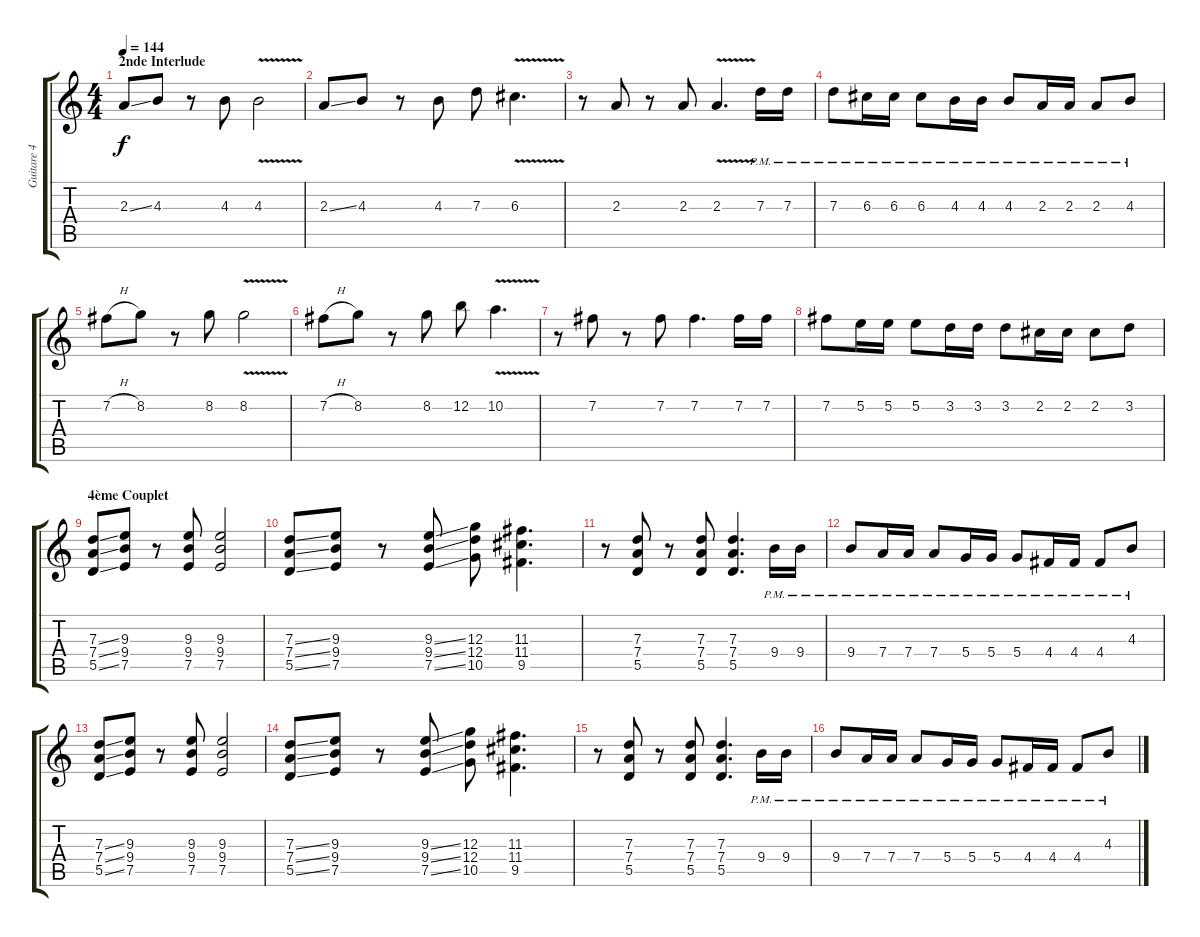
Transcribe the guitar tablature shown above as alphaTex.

\track ("Guitare 4" "Guitare 4") {instrument distortionguitar}
\staff {score tabs}
\tuning (E4 B3 G3 D3 A2 E2) {hide}
\ts (4 4)
\section ("" "2nde Interlude")
\tempo 144
\clef g2
\ks c
2.3{ss}.8{dy f} 4.3.8 r.8 4.3.8 4.3{v}.2 |
2.3{ss}.8 4.3.8 r.8 4.3.8 7.3.8 6.3{v}.4{d} |
r.8 2.3.8 r.8 2.3.8 2.3{v}.4{d} 7.3{pm}.16 7.3{pm}.16 |
7.3{pm}.8 6.3{pm}.16 6.3{pm}.16 6.3{pm}.8 4.3{pm}.16 4.3{pm}.16 4.3{pm}.8 2.3{pm}.16 2.3{pm}.16 2.3{pm}.8 4.3{pm}.8 |
7.2{h}.8 8.2.8 r.8 8.2.8 8.2{v}.2 |
7.2{h}.8 8.2.8 r.8 8.2.8 12.2.8 10.2{v}.4{d} |
r.8 7.2.8 r.8 7.2.8 7.2.4{d} 7.2.16 7.2.16 |
7.2.8 5.2.16 5.2.16 5.2.8 3.2.16 3.2.16 3.2.8 2.2.16 2.2.16 2.2.8 3.2.8 |
\section ("" "4ème Couplet")
(7.3{ss} 7.4{ss} 5.5{ss}).8 (9.3 9.4 7.5).8 r.8 (9.3 9.4 7.5).8 (9.3 9.4 7.5).2 |
(7.3{ss} 7.4{ss} 5.5{ss}).8 (9.3 9.4 7.5).8 r.8 (9.3{ss} 9.4{ss} 7.5{ss}).8 (12.3 12.4 10.5).8 (11.3 11.4 9.5).4{d} |
r.8 (7.3 7.4 5.5).8 r.8 (7.3 7.4 5.5).8 (7.3 7.4 5.5).4{d} 9.4{pm}.16 9.4{pm}.16 |
9.4{pm}.8 7.4{pm}.16 7.4{pm}.16 7.4{pm}.8 5.4{pm}.16 5.4{pm}.16 5.4{pm}.8 4.4{pm}.16 4.4{pm}.16 4.4{pm}.8 4.3{pm}.8 |
(7.3{ss} 7.4{ss} 5.5{ss}).8 (9.3 9.4 7.5).8 r.8 (9.3 9.4 7.5).8 (9.3 9.4 7.5).2 |
(7.3{ss} 7.4{ss} 5.5{ss}).8 (9.3 9.4 7.5).8 r.8 (9.3{ss} 9.4{ss} 7.5{ss}).8 (12.3 12.4 10.5).8 (11.3 11.4 9.5).4{d} |
r.8 (7.3 7.4 5.5).8 r.8 (7.3 7.4 5.5).8 (7.3 7.4 5.5).4{d} 9.4{pm}.16 9.4{pm}.16 |
9.4{pm}.8 7.4{pm}.16 7.4{pm}.16 7.4{pm}.8 5.4{pm}.16 5.4{pm}.16 5.4{pm}.8 4.4{pm}.16 4.4{pm}.16 4.4{pm}.8 4.3{pm}.8
